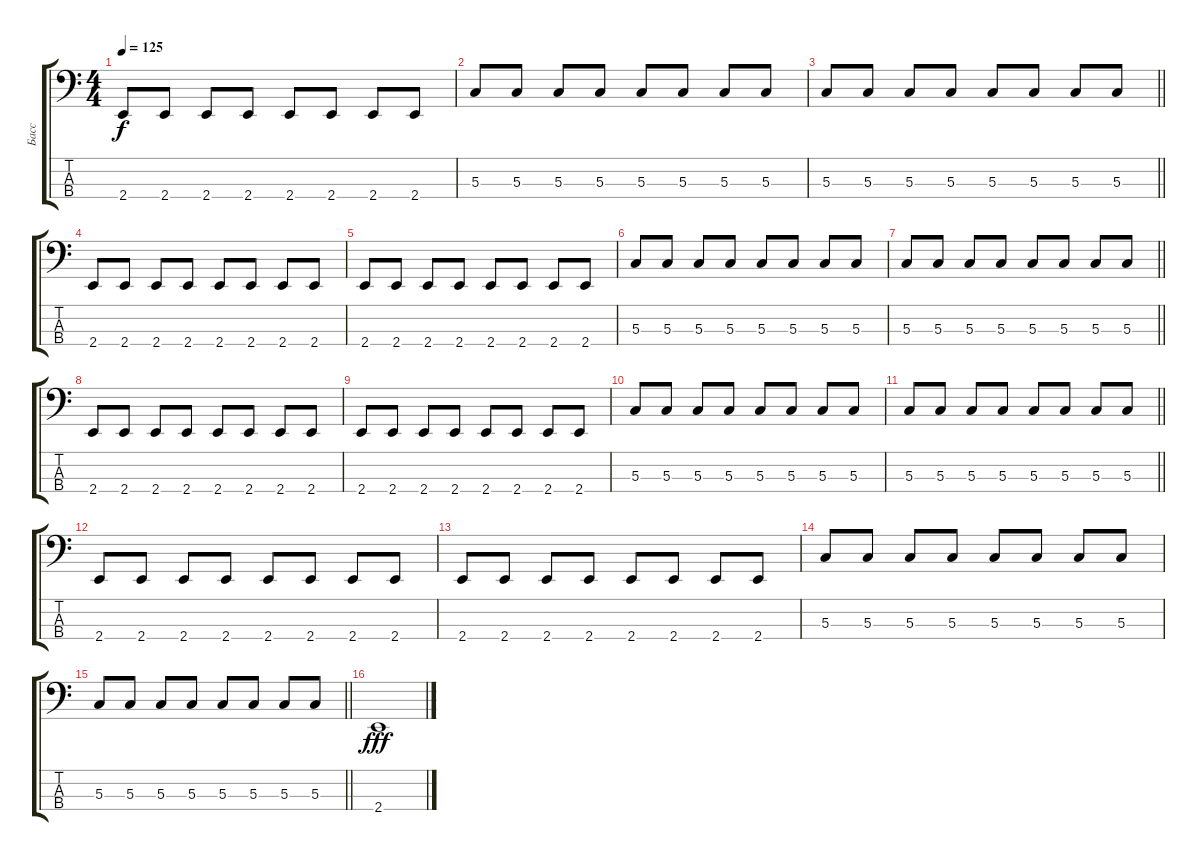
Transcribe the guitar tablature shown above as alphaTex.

\track ("Басс" "Басс") {instrument electricbassfinger}
\staff {score tabs}
\tuning (F2 C2 G1 D1) {hide}
\ts (4 4)
\tempo 125
\clef f4
\ks c
2.4.8{dy f} 2.4.8 2.4.8 2.4.8 2.4.8 2.4.8 2.4.8 2.4.8 |
5.3.8 5.3.8 5.3.8 5.3.8 5.3.8 5.3.8 5.3.8 5.3.8 |
\barLineRight lightlight
5.3.8 5.3.8 5.3.8 5.3.8 5.3.8 5.3.8 5.3.8 5.3.8 |
2.4.8 2.4.8 2.4.8 2.4.8 2.4.8 2.4.8 2.4.8 2.4.8 |
2.4.8 2.4.8 2.4.8 2.4.8 2.4.8 2.4.8 2.4.8 2.4.8 |
5.3.8 5.3.8 5.3.8 5.3.8 5.3.8 5.3.8 5.3.8 5.3.8 |
\barLineRight lightlight
5.3.8 5.3.8 5.3.8 5.3.8 5.3.8 5.3.8 5.3.8 5.3.8 |
2.4.8 2.4.8 2.4.8 2.4.8 2.4.8 2.4.8 2.4.8 2.4.8 |
2.4.8 2.4.8 2.4.8 2.4.8 2.4.8 2.4.8 2.4.8 2.4.8 |
5.3.8 5.3.8 5.3.8 5.3.8 5.3.8 5.3.8 5.3.8 5.3.8 |
\barLineRight lightlight
5.3.8 5.3.8 5.3.8 5.3.8 5.3.8 5.3.8 5.3.8 5.3.8 |
2.4.8 2.4.8 2.4.8 2.4.8 2.4.8 2.4.8 2.4.8 2.4.8 |
2.4.8 2.4.8 2.4.8 2.4.8 2.4.8 2.4.8 2.4.8 2.4.8 |
5.3.8 5.3.8 5.3.8 5.3.8 5.3.8 5.3.8 5.3.8 5.3.8 |
\barLineRight lightlight
5.3.8 5.3.8 5.3.8 5.3.8 5.3.8 5.3.8 5.3.8 5.3.8 |
2.4.1{dy fff}
